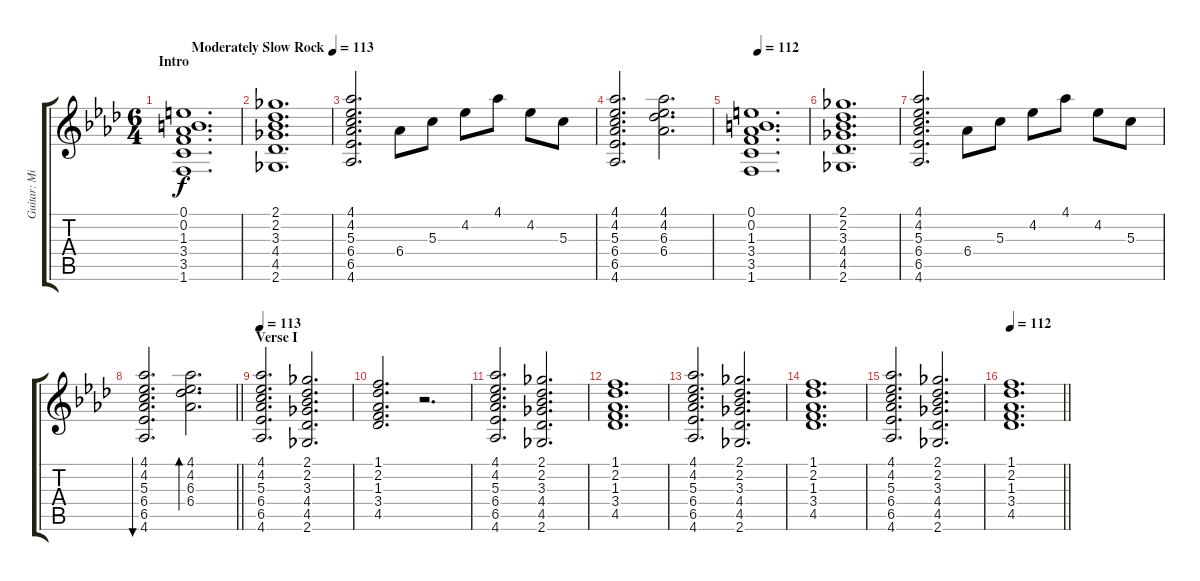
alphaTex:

\track ("Guitar: Mick" "Guitar: Mi") {instrument electricguitarjazz}
\staff {score tabs}
\tuning (E4 B3 G3 D3 A2 E2) {hide}
\ts (6 4)
\section ("" "Intro")
\tempo (113 "Moderately Slow Rock")
\tempo 110
\tempo (113 "Moderately Slow Rock")
\clef g2
\ks ab
(0.1 0.2 1.3 3.4 3.5 1.6).1{d dy f instrument electricguitarjazz} |
(2.1 2.2 3.3 4.4 4.5 2.6).1{d} |
(4.1 4.2 5.3 6.4 6.5 4.6).2{d} 6.4.8 5.3.8 4.2.8 4.1.8 4.2.8 5.3.8 |
(4.1 4.2 5.3 6.4 6.5 4.6).2{d} (4.1 4.2 6.3 6.4).2{d} |
\tempo 112
(0.1 0.2 1.3 3.4 3.5 1.6).1{d} |
(2.1 2.2 3.3 4.4 4.5 2.6).1{d} |
(4.1 4.2 5.3 6.4 6.5 4.6).2{d} 6.4.8 5.3.8 4.2.8 4.1.8 4.2.8 5.3.8 |
\barLineRight lightlight
(4.1 4.2 5.3 6.4 6.5 4.6).2{d bu 60} (4.1 4.2 6.3 6.4).2{d bd 60} |
\section ("" "Verse I")
\tempo 113
(4.1 4.2 5.3 6.4 6.5 4.6).2{d} (2.1 2.2 3.3 4.4 4.5 2.6).2{d} |
(1.1 2.2 1.3 3.4 4.5).2{d} r.2{d} |
(4.1 4.2 5.3 6.4 6.5 4.6).2{d} (2.1 2.2 3.3 4.4 4.5 2.6).2{d} |
(1.1 2.2 1.3 3.4 4.5).1{d} |
(4.1 4.2 5.3 6.4 6.5 4.6).2{d} (2.1 2.2 3.3 4.4 4.5 2.6).2{d} |
(1.1 2.2 1.3 3.4 4.5).1{d} |
(4.1 4.2 5.3 6.4 6.5 4.6).2{d} (2.1 2.2 3.3 4.4 4.5 2.6).2{d} |
\tempo 112
\barLineRight lightlight
(1.1 2.2 1.3 3.4 4.5).1{d}
